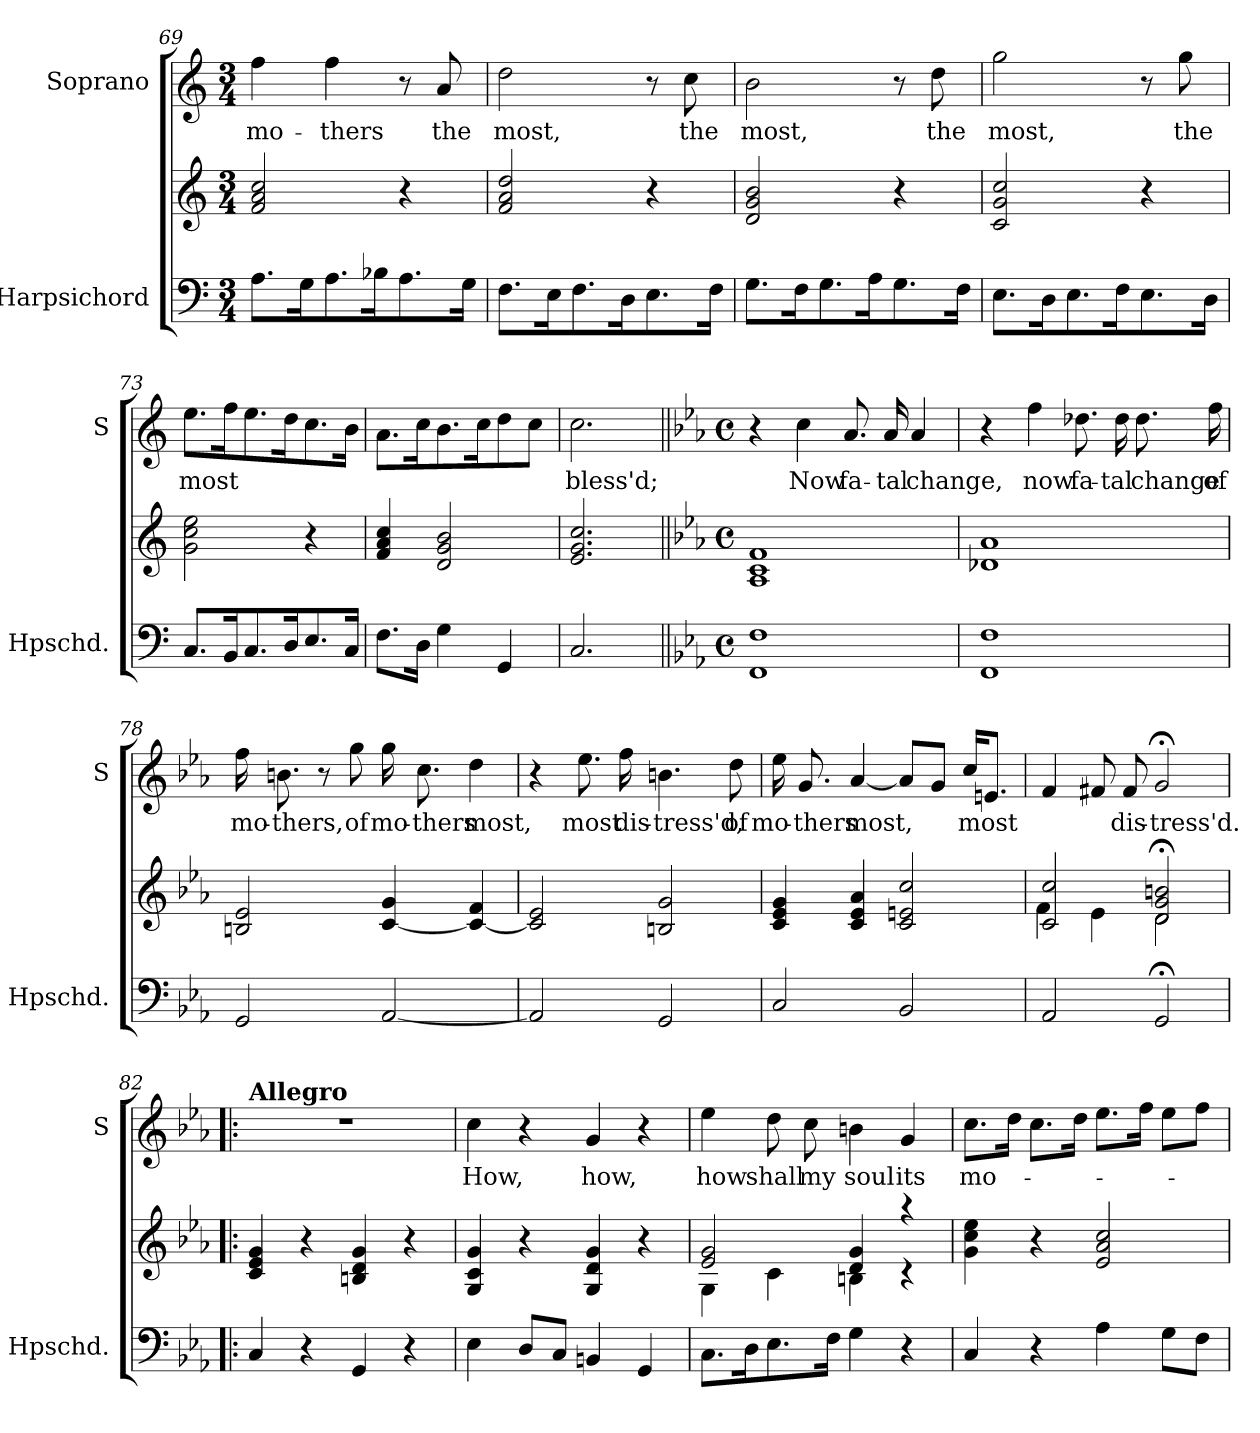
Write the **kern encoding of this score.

**kern	**kern	**kern	**text
*part2	*part2	*part1	*part1
*staff3	*staff2	*staff1	*staff1
*I"Harpsichord	*	*I"Soprano	*
*I'Hpschd.	*	*I'S	*
*clefF4	*clefG2	*clefG2	*
*k[]	*k[]	*k[]	*
*C:	*C:	*C:	*
*M3/4	*M3/4	*M3/4	*
=69	=69	=69	=69
!	!	!	!LO:LY:b
8.A\L	2f/ 2a/ 2cc/	4ff\	mo-
16G\k	.	.	.
!	!	!	!LO:LY:b
8.A\	.	4ff\	-thers
16B-X\k	.	.	.
8.A\	4r	8r	.
!	!	!	!LO:LY:b
.	.	8a/	the
16G\Jk	.	.	.
=70	=70	=70	=70
!	!	!	!LO:LY:b
8.F\L	2f/ 2a/ 2dd/	2dd\	most,
16E\k	.	.	.
8.F\	.	.	.
16D\k	.	.	.
8.E\	4r	8r	.
!	!	!	!LO:LY:b
.	.	8cc\	the
16F\Jk	.	.	.
=71	=71	=71	=71
!	!	!	!LO:LY:b
8.G\L	2d/ 2g/ 2b/	2b\	most,
16F\k	.	.	.
8.G\	.	.	.
16A\k	.	.	.
8.G\	4r	8r	.
!	!	!	!LO:LY:b
.	.	8dd\	the
16F\Jk	.	.	.
!!LO:LB:g=z
=72	=72	=72	=72
!	!	!	!LO:LY:b
8.E\L	2c/ 2g/ 2cc/	2gg\	most,
16D\k	.	.	.
8.E\	.	.	.
16F\k	.	.	.
8.E\	4r	8r	.
!	!	!	!LO:LY:b
.	.	8gg\	the
16D\Jk	.	.	.
=73	=73	=73	=73
!	!	!	!LO:LY:b
8.C/L	2g\ 2cc\ 2ee\	8.ee\L	most
16BB/k	.	16ff\k	.
8.C/	.	8.ee\	.
16D/k	.	16dd\k	.
8.E/	4r	8.cc\	.
16C/Jk	.	16b\Jk	.
=74	=74	=74	=74
8.F\L	4f/ 4a/ 4cc/	8.a\L	.
16D\Jk	.	16cc\k	.
4G\	2d/ 2g/ 2b/	8.b\	.
.	.	16cc\k	.
4GG/	.	8dd\	.
.	.	8cc\J	.
=75	=75	=75	=75
!	!	!	!LO:LY:b
2.C/	2.e/ 2.g/ 2.cc/	2.cc\	bless'd;
=76||	=76||	=76||	=76||
*k[b-e-a-]	*k[b-e-a-]	*k[b-e-a-]	*
*E-:	*E-:	*E-:	*
*M4/4	*M4/4	*M4/4	*
*met(c)	*met(c)	*met(c)	*
1FF 1F	1A- 1c 1f	4r	.
!	!	!	!LO:LY:b
.	.	4cc\	Now
!	!	!	!LO:LY:b
.	.	8.a-/	fa-
!	!	!	!LO:LY:b
.	.	16a-/	-tal
!	!	!	!LO:LY:b
.	.	4a-/	change,
!!LO:LB:g=z
=77	=77	=77	=77
1FF 1F	1d-X 1a-	4r	.
!	!	!	!LO:LY:b
.	.	4ff\	now
!	!	!	!LO:LY:b
.	.	8.dd-X\	fa-
!	!	!	!LO:LY:b
.	.	16dd-\	-tal
!	!	!	!LO:LY:b
.	.	8.dd-\	change
!	!	!	!LO:LY:b
.	.	16ff\	of
=78	=78	=78	=78
!	!	!	!LO:LY:b
2GG/	2Bn/ 2e-/	16ff\	mo-
!	!	!	!LO:LY:b
.	.	8.bn\	-thers,
.	.	8r	.
!	!	!	!LO:LY:b
.	.	8gg\	of
!	!	!	!LO:LY:b
[2AA-/	[4c/ 4g/	16gg\	mo-
!	!	!	!LO:LY:b
.	.	8.cc\	-thers
!	!	!	!LO:LY:b
.	4c/_ 4f/	4dd\	most,
=79	=79	=79	=79
2AA-/]	2c/] 2e-/	4r	.
!	!	!	!LO:LY:b
.	.	8.ee-\	most
!	!	!	!LO:LY:b
.	.	16ff\	dis-
!	!	!	!LO:LY:b
2GG/	2Bn/ 2g/	4.bn\	-tress'd,
!	!	!	!LO:LY:b
.	.	8dd\	of
=80	=80	=80	=80
!	!	!	!LO:LY:b
2C/	4c/ 4e-/ 4g/	16ee-\	mo-
!	!	!	!LO:LY:b
.	.	8.g/	-thers
!	!	!	!LO:LY:b
.	4c/ 4e-/ 4a-/	[4a-/	most,
2BB-/	2c/ 2en/ 2cc/	8a-/L]	.
.	.	8g/J	.
!	!	!	!LO:LY:b
.	.	16cc/KL	most
.	.	8.en/J	.
!!LO:PB:g=z
=81	=81	=81	=81
*	*^	*	*
2AA-/	2c/ 2cc/	4f\	4f/	.
.	.	4e-\	8f#X/	.
!	!	!	!	!LO:LY:b
.	.	.	8f#/	dis-
!	!	!	!	!LO:LY:b
2GG;</	2d/;< 2g/;< 2bn/;<	2d\	2g;</	-tress'd.
=82!|:	=82!|:	=82!|:	=82!|:	=82!|:
!	!	!	!LO:TX:a:B:t=Allegro	!
*	*v	*v	*	*
4C/	4c/ 4e-/ 4g/	1r	.
4r	4r	.	.
4GG/	4Bn/ 4d/ 4g/	.	.
4r	4r	.	.
=83	=83	=83	=83
!	!	!	!LO:LY:b
4E-\	4G/ 4c/ 4g/	4cc\	How,
8D/L	4r	4r	.
8C/J	.	.	.
!	!	!	!LO:LY:b
4BBn/	4G/ 4d/ 4g/	4g/	how,
4GG/	4r	4r	.
=84	=84	=84	=84
*	*^	*	*
!	!	!	!	!LO:LY:b
8.C\L	2e-/ 2g/	4G\	4ee-\	how
16D\k	.	.	.	.
!	!	!	!	!LO:LY:b
8.E-\	.	4c\	8dd\	shall
!	!	!	!	!LO:LY:b
.	.	.	8cc\	my
16F\Jk	.	.	.	.
!	!	!	!	!LO:LY:b
4G\	4d/ 4g/	4Bn\	4bn\	soul
!	!	!	!	!LO:LY:b
4r	4raa	4rc	4g/	its
=85	=85	=85	=85	=85
!	!	!	!	!LO:LY:b
*	*v	*v	*	*
4C/	4g\ 4cc\ 4ee-\	8.cc\L	mo-
.	.	16dd\Jk	.
4r	4r	8.cc\L	.
.	.	16dd\Jk	.
4A-\	2e-/ 2a-/ 2cc/	8.ee-\L	.
.	.	16ff\Jk	.
8G\L	.	8ee-\L	.
8F\J	.	8ff\J	.
=	=	=	=
*-	*-	*-	*-
